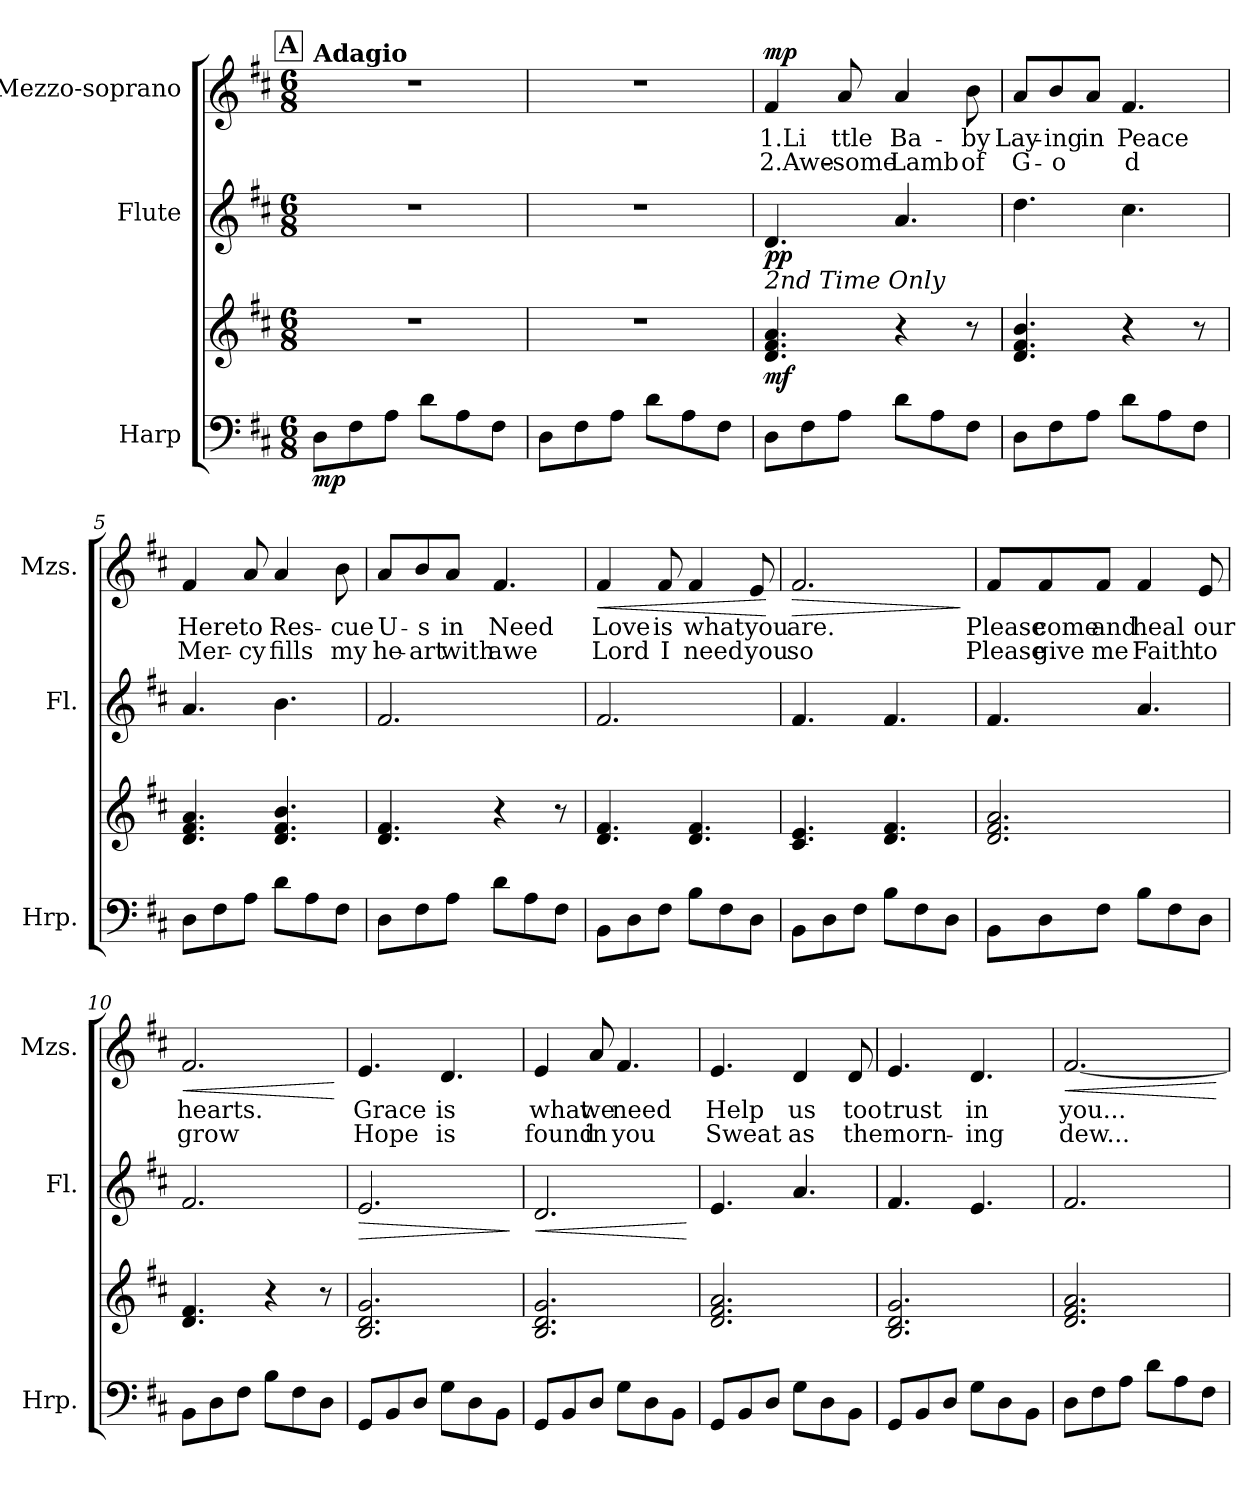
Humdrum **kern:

**kern	**kern	**dynam	**kern	**dynam	**kern	**text	**text	**dynam
*part3	*part3	*part3	*part2	*part2	*part1	*part1	*part1	*part1
*staff4	*staff3	*staff3/4	*staff2	*staff2	*staff1	*staff1	*staff1	*staff1
*I"Harp	*	*	*I"Flute	*	*I"Mezzo-soprano	*	*	*
*I'Hrp.	*	*	*I'Fl.	*	*I'Mzs.	*	*	*
*clefF4	*clefG2	*	*clefG2	*	*clefG2	*	*	*
*k[f#c#]	*k[f#c#]	*	*k[f#c#]	*	*k[f#c#]	*	*	*
*M6/8	*M6/8	*	*M6/8	*	*M6/8	*	*	*
!!LO:REH:place=s1:a:B:fs=14:t=A
=1	=1	=1	=1	=1	=1	=1	=1	=1
!	!	!	!	!	!LO:TX:a:B:t=Adagio	!	!	!
!	!	!LO:DY:b=2	!	!	!	!	!	!
8D\L	2.r	mp	2.r	.	2.r	.	.	.
8F#\	.	.	.	.	.	.	.	.
8A\J	.	.	.	.	.	.	.	.
8d\L	.	.	.	.	.	.	.	.
8A\	.	.	.	.	.	.	.	.
8F#\J	.	.	.	.	.	.	.	.
=2	=2	=2	=2	=2	=2	=2	=2	=2
8D\L	2.r	.	2.r	.	2.r	.	.	.
8F#\	.	.	.	.	.	.	.	.
8A\J	.	.	.	.	.	.	.	.
8d\L	.	.	.	.	.	.	.	.
8A\	.	.	.	.	.	.	.	.
8F#\J	.	.	.	.	.	.	.	.
=3	=3	=3	=3	=3	=3	=3	=3	=3
!	!	!	!LO:TX:b:i:t=2nd Time Only	!	!	!	!	!
!	!	!LO:DY:b	!	!LO:DY:b	!	!LO:LY:b	!LO:LY:b	!LO:DY:b
8D\L	4.d/ 4.f#/ 4.a/	mf	4.d/	pp	4f#/	1.Li	2.Awe-	mp
8F#\	.	.	.	.	.	.	.	.
!	!	!	!	!	!	!LO:LY:b	!LO:LY:b	!
8A\J	.	.	.	.	8a/	ttle	-some	.
!	!	!	!	!	!	!LO:LY:b	!LO:LY:b	!
8d\L	4r	.	4.a/	.	4a/	Ba-	Lamb	.
8A\	.	.	.	.	.	.	.	.
!	!	!	!	!	!	!LO:LY:b	!LO:LY:b	!
8F#\J	8r	.	.	.	8b\	-by	of	.
=4	=4	=4	=4	=4	=4	=4	=4	=4
!	!	!	!	!	!	!LO:LY:b	!LO:LY:b	!
8D\L	4.d/ 4.f#/ 4.b/	.	4.dd\	.	8a/L	Lay-	G-	.
!	!	!	!	!	!	!LO:LY:b	!LO:LY:b	!
8F#\	.	.	.	.	8b/	-ing	-o	.
!	!	!	!	!	!	!LO:LY:b	!	!
8A\J	.	.	.	.	8a/J	in	.	.
!	!	!	!	!	!	!LO:LY:b	!LO:LY:b	!
8d\L	4r	.	4.cc#\	.	4.f#/	Peace	d	.
8A\	.	.	.	.	.	.	.	.
8F#\J	8r	.	.	.	.	.	.	.
=5	=5	=5	=5	=5	=5	=5	=5	=5
!	!	!	!	!	!	!LO:LY:b	!LO:LY:b	!
8D\L	4.d/ 4.f#/ 4.a/	.	4.a/	.	4f#/	Here	Mer-	.
8F#\	.	.	.	.	.	.	.	.
!	!	!	!	!	!	!LO:LY:b	!LO:LY:b	!
8A\J	.	.	.	.	8a/	to	-cy	.
!	!	!	!	!	!	!LO:LY:b	!LO:LY:b	!
8d\L	4.d/ 4.f#/ 4.b/	.	4.b\	.	4a/	Res-	fills	.
8A\	.	.	.	.	.	.	.	.
!	!	!	!	!	!	!LO:LY:b	!LO:LY:b	!
8F#\J	.	.	.	.	8b\	-cue	my	.
!!LO:LB:g=z
=6	=6	=6	=6	=6	=6	=6	=6	=6
!	!	!	!	!	!	!LO:LY:b	!LO:LY:b	!
8D\L	4.d/ 4.f#/	.	2.f#/	.	8a/L	U-	he-	.
!	!	!	!	!	!	!LO:LY:b	!LO:LY:b	!
8F#\	.	.	.	.	8b/	-s	-art	.
!	!	!	!	!	!	!LO:LY:b	!LO:LY:b	!
8A\J	.	.	.	.	8a/J	in	with	.
!	!	!	!	!	!	!LO:LY:b	!LO:LY:b	!
8d\L	4r	.	.	.	4.f#/	Need	awe	.
8A\	.	.	.	.	.	.	.	.
8F#\J	8r	.	.	.	.	.	.	.
=7	=7	=7	=7	=7	=7	=7	=7	=7
!	!	!	!	!	!	!LO:LY:b	!LO:LY:b	!LO:HP:b
8BB\L	4.d/ 4.f#/	.	2.f#/	.	4f#/	Love	Lord	<
8D\	.	.	.	.	.	.	.	.
!	!	!	!	!	!	!LO:LY:b	!LO:LY:b	!
8F#\J	.	.	.	.	8f#/	is	I	.
!	!	!	!	!	!	!LO:LY:b	!LO:LY:b	!
8B\L	4.d/ 4.f#/	.	.	.	4f#/	what	need	.
8F#\	.	.	.	.	.	.	.	.
!	!	!	!	!	!	!LO:LY:b	!LO:LY:b	!
8D\J	.	.	.	.	8e/	you	you	.
.	.	.	.	.	.	.	.	[
=8	=8	=8	=8	=8	=8	=8	=8	=8
!	!	!	!	!	!	!LO:LY:b	!LO:LY:b	!LO:HP:b
8BB\L	4.c#/ 4.e/	.	4.f#/	.	2.f#/	are.	so	>
8D\	.	.	.	.	.	.	.	.
8F#\J	.	.	.	.	.	.	.	.
8B\L	4.d/ 4.f#/	.	4.f#/	.	.	.	.	.
8F#\	.	.	.	.	.	.	.	.
8D\J	.	.	.	.	.	.	.	.
.	.	.	.	.	.	.	.	]
=9	=9	=9	=9	=9	=9	=9	=9	=9
!	!	!	!	!	!	!LO:LY:b	!LO:LY:b	!
8BB\L	2.d/ 2.f#/ 2.a/	.	4.f#/	.	8f#/L	Please	Please	.
!	!	!	!	!	!	!LO:LY:b	!LO:LY:b	!
8D\	.	.	.	.	8f#/	come	give	.
!	!	!	!	!	!	!LO:LY:b	!LO:LY:b	!
8F#\J	.	.	.	.	8f#/J	and	me	.
!	!	!	!	!	!	!LO:LY:b	!LO:LY:b	!
8B\L	.	.	4.a/	.	4f#/	heal	Faith	.
8F#\	.	.	.	.	.	.	.	.
!	!	!	!	!	!	!LO:LY:b	!LO:LY:b	!
8D\J	.	.	.	.	8e/	our	to	.
=10	=10	=10	=10	=10	=10	=10	=10	=10
!	!	!	!	!	!	!LO:LY:b	!LO:LY:b	!LO:HP:b
!	!	!	!	!	!	!	!	!LO:HP:n=1:b
8BB\L	4.d/ 4.f#/	.	2.f#/	.	2.f#/	hearts.	grow	< >
8D\	.	.	.	.	.	.	.	.
8F#\J	.	.	.	.	.	.	.	.
8B\L	4r	.	.	.	.	.	.	.
8F#\	.	.	.	.	.	.	.	.
8D\J	8r	.	.	.	.	.	.	.
.	.	.	.	.	.	.	.	[
!!LO:LB:g=z
=11	=11	=11	=11	=11	=11	=11	=11	=11
!	!	!	!	!LO:HP:b	!	!LO:LY:b	!LO:LY:b	!
8GG/L	2.B/ 2.d/ 2.g/	.	2.e/	>	4.e/	Grace	Hope	.
8BB/	.	.	.	.	.	.	.	.
8D/J	.	.	.	.	.	.	.	.
!	!	!	!	!	!	!LO:LY:b	!LO:LY:b	!
8G\L	.	.	.	.	4.d/	is	is	]
8D\	.	.	.	.	.	.	.	.
8BB\J	.	.	.	.	.	.	.	.
.	.	.	.	]	.	.	.	.
=12	=12	=12	=12	=12	=12	=12	=12	=12
!	!	!	!	!LO:HP:b	!	!LO:LY:b	!LO:LY:b	!
8GG/L	2.B/ 2.d/ 2.g/	.	2.d/	<	4e/	what	found	.
8BB/	.	.	.	.	.	.	.	.
!	!	!	!	!	!	!LO:LY:b	!LO:LY:b	!
8D/J	.	.	.	.	8a/	we	in	.
!	!	!	!	!	!	!LO:LY:b	!LO:LY:b	!
8G\L	.	.	.	.	4.f#/	need	you	.
8D\	.	.	.	.	.	.	.	.
8BB\J	.	.	.	.	.	.	.	.
.	.	.	.	[	.	.	.	.
=13	=13	=13	=13	=13	=13	=13	=13	=13
!	!	!	!	!	!	!LO:LY:b	!LO:LY:b	!
8GG/L	2.d/ 2.f#/ 2.a/	.	4.e/	.	4.e/	Help	Sweat	.
8BB/	.	.	.	.	.	.	.	.
8D/J	.	.	.	.	.	.	.	.
!	!	!	!	!	!	!LO:LY:b	!LO:LY:b	!
8G\L	.	.	4.a/	.	4d/	us	as	.
8D\	.	.	.	.	.	.	.	.
!	!	!	!	!	!	!LO:LY:b	!LO:LY:b	!
8BB\J	.	.	.	.	8d/	too	the	.
=14	=14	=14	=14	=14	=14	=14	=14	=14
!	!	!	!	!	!	!LO:LY:b	!LO:LY:b	!
8GG/L	2.B/ 2.d/ 2.g/	.	4.f#/	.	4.e/	trust	morn-	.
8BB/	.	.	.	.	.	.	.	.
8D/J	.	.	.	.	.	.	.	.
!	!	!	!	!	!	!LO:LY:b	!LO:LY:b	!
8G\L	.	.	4.e/	.	4.d/	in	-ing	.
8D\	.	.	.	.	.	.	.	.
8BB\J	.	.	.	.	.	.	.	.
=15	=15	=15	=15	=15	=15	=15	=15	=15
!	!	!	!	!	!	!LO:LY:b	!LO:LY:b	!LO:HP:b
8D\L	2.d/ 2.f#/ 2.a/	.	2.f#/	.	[2.f#/	you...	dew...	<
8F#\	.	.	.	.	.	.	.	.
8A\J	.	.	.	.	.	.	.	.
8d\L	.	.	.	.	.	.	.	.
8A\	.	.	.	.	.	.	.	.
8F#\J	.	.	.	.	.	.	.	.
.	.	.	.	.	.	.	.	[
=	=	=	=	=	=	=	=	=
*-	*-	*-	*-	*-	*-	*-	*-	*-
